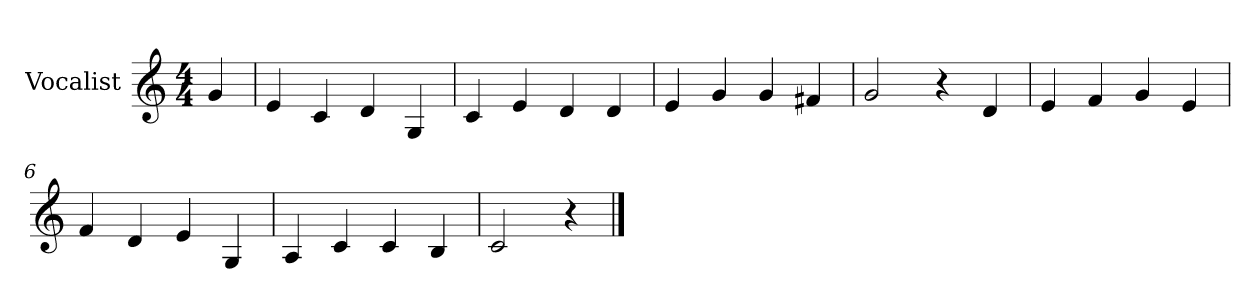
**kern
*part1
*staff1
*I"Vocalist
*k[]
*C:
*M4/4
=
4g
=1
4e
4c
4d
4G
=2
4c
4e
4d
4d
=3
4e
4g
4g
4f#X
=4
2g
4r
4d
=5
4e
4f
4g
4e
=6
4f
4d
4e
4G
=7
4A
4c
4c
4B
=8
2c
4r
==
*-
